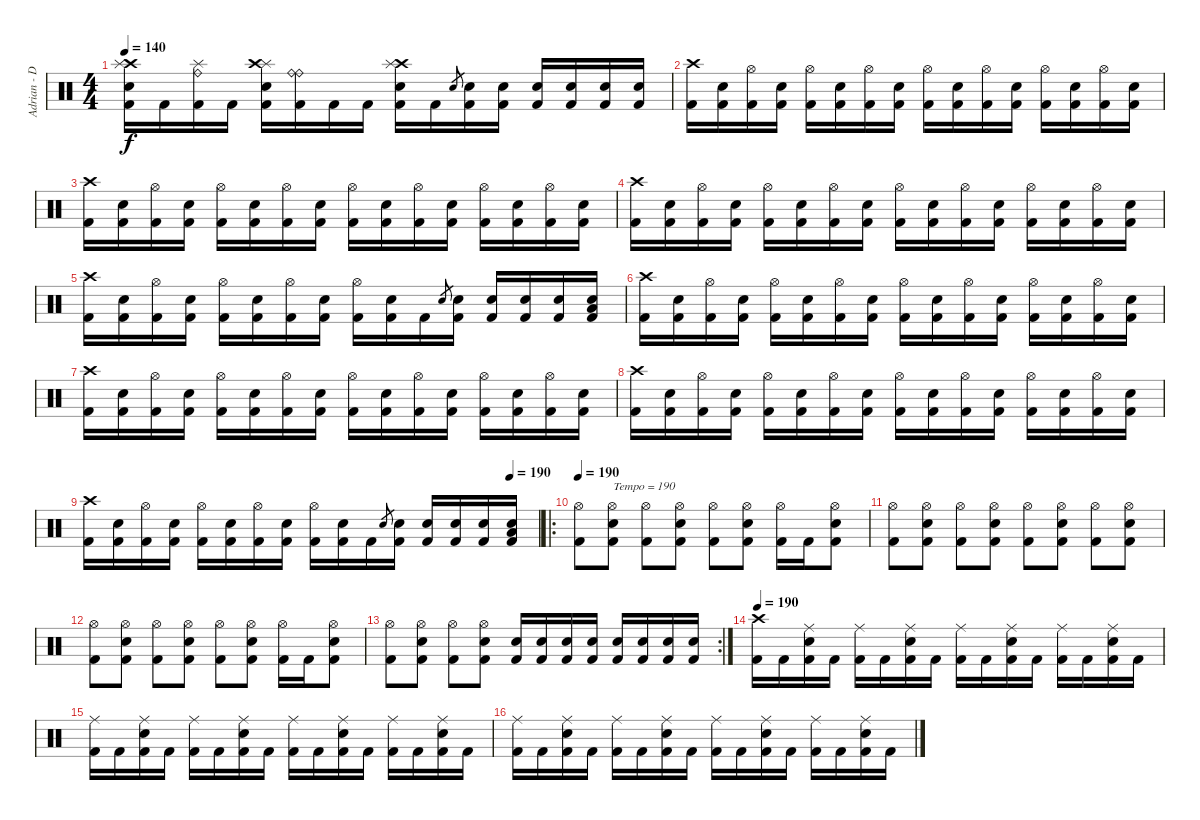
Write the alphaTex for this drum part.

\track ("Adrian - Drums" "Adrian - D") {instrument percussion}
\staff {score}
\articulation defaults
\ts (4 4)
\tempo 140
\clef neutral
\ks c
("Crash high (hit)" "Splash (hit)" "Electric Snare (hit)" "Kick (hit) 2").16{dy f} "Kick (hit) 2".16 ("Splash (hit)" "Ride (bell)" "Kick (hit) 2").16 "Kick (hit) 2".16 ("Splash (hit)" "Crash high (hit)" "Electric Snare (hit)" "Kick (hit) 2").16 ("Ride (bell)" "Ride (bell)" "Kick (hit) 2").16 "Kick (hit) 2".16 "Kick (hit) 2".16 ("Crash high (hit)" "Splash (hit)" "Electric Snare (hit)" "Kick (hit) 2").16 "Kick (hit) 2".16 "Electric Snare (hit)".8{gr} ("Electric Snare (hit)" "Kick (hit) 2").16 ("Electric Snare (hit)" "Kick (hit) 2").16 ("Electric Snare (hit)" "Kick (hit) 2").16 ("Electric Snare (hit)" "Kick (hit) 2").16 ("Electric Snare (hit)" "Kick (hit) 2").16 ("Electric Snare (hit)" "Kick (hit) 2").16 |
("Crash high (hit)" "Kick (hit) 2").16 ("Electric Snare (hit)" "Kick (hit) 2").16 ("Hi-Hat (open)" "Kick (hit) 2").16 ("Electric Snare (hit)" "Kick (hit) 2").16 ("Hi-Hat (open)" "Kick (hit) 2").16 ("Electric Snare (hit)" "Kick (hit) 2").16 ("Hi-Hat (open)" "Kick (hit) 2").16 ("Electric Snare (hit)" "Kick (hit) 2").16 ("Hi-Hat (open)" "Kick (hit) 2").16 ("Electric Snare (hit)" "Kick (hit) 2").16 ("Hi-Hat (open)" "Kick (hit) 2").16 ("Electric Snare (hit)" "Kick (hit) 2").16 ("Hi-Hat (open)" "Kick (hit) 2").16 ("Electric Snare (hit)" "Kick (hit) 2").16 ("Hi-Hat (open)" "Kick (hit) 2").16 ("Electric Snare (hit)" "Kick (hit) 2").16 |
("Crash high (hit)" "Kick (hit) 2").16 ("Electric Snare (hit)" "Kick (hit) 2").16 ("Hi-Hat (open)" "Kick (hit) 2").16 ("Electric Snare (hit)" "Kick (hit) 2").16 ("Hi-Hat (open)" "Kick (hit) 2").16 ("Electric Snare (hit)" "Kick (hit) 2").16 ("Hi-Hat (open)" "Kick (hit) 2").16 ("Electric Snare (hit)" "Kick (hit) 2").16 ("Hi-Hat (open)" "Kick (hit) 2").16 ("Electric Snare (hit)" "Kick (hit) 2").16 ("Hi-Hat (open)" "Kick (hit) 2").16 ("Electric Snare (hit)" "Kick (hit) 2").16 ("Hi-Hat (open)" "Kick (hit) 2").16 ("Electric Snare (hit)" "Kick (hit) 2").16 ("Hi-Hat (open)" "Kick (hit) 2").16 ("Electric Snare (hit)" "Kick (hit) 2").16 |
("Crash high (hit)" "Kick (hit) 2").16 ("Electric Snare (hit)" "Kick (hit) 2").16 ("Hi-Hat (open)" "Kick (hit) 2").16 ("Electric Snare (hit)" "Kick (hit) 2").16 ("Hi-Hat (open)" "Kick (hit) 2").16 ("Electric Snare (hit)" "Kick (hit) 2").16 ("Hi-Hat (open)" "Kick (hit) 2").16 ("Electric Snare (hit)" "Kick (hit) 2").16 ("Hi-Hat (open)" "Kick (hit) 2").16 ("Electric Snare (hit)" "Kick (hit) 2").16 ("Hi-Hat (open)" "Kick (hit) 2").16 ("Electric Snare (hit)" "Kick (hit) 2").16 ("Hi-Hat (open)" "Kick (hit) 2").16 ("Electric Snare (hit)" "Kick (hit) 2").16 ("Hi-Hat (open)" "Kick (hit) 2").16 ("Electric Snare (hit)" "Kick (hit) 2").16 |
("Crash high (hit)" "Kick (hit) 2").16 ("Electric Snare (hit)" "Kick (hit) 2").16 ("Hi-Hat (open)" "Kick (hit) 2").16 ("Electric Snare (hit)" "Kick (hit) 2").16 ("Hi-Hat (open)" "Kick (hit) 2").16 ("Electric Snare (hit)" "Kick (hit) 2").16 ("Hi-Hat (open)" "Kick (hit) 2").16 ("Electric Snare (hit)" "Kick (hit) 2").16 ("Hi-Hat (open)" "Kick (hit) 2").16 ("Electric Snare (hit)" "Kick (hit) 2").16 "Kick (hit) 2".16 "Electric Snare (hit)".8{gr} ("Electric Snare (hit)" "Kick (hit) 2").16 ("Electric Snare (hit)" "Kick (hit) 2").16 ("Electric Snare (hit)" "Kick (hit) 2").16 ("Electric Snare (hit)" "Kick (hit) 2").16 ("Electric Snare (hit)" "Low Floor Tom (hit)" "Kick (hit) 2").16 |
("Crash high (hit)" "Kick (hit) 2").16 ("Electric Snare (hit)" "Kick (hit) 2").16 ("Hi-Hat (open)" "Kick (hit) 2").16 ("Electric Snare (hit)" "Kick (hit) 2").16 ("Hi-Hat (open)" "Kick (hit) 2").16 ("Electric Snare (hit)" "Kick (hit) 2").16 ("Hi-Hat (open)" "Kick (hit) 2").16 ("Electric Snare (hit)" "Kick (hit) 2").16 ("Hi-Hat (open)" "Kick (hit) 2").16 ("Electric Snare (hit)" "Kick (hit) 2").16 ("Hi-Hat (open)" "Kick (hit) 2").16 ("Electric Snare (hit)" "Kick (hit) 2").16 ("Hi-Hat (open)" "Kick (hit) 2").16 ("Electric Snare (hit)" "Kick (hit) 2").16 ("Hi-Hat (open)" "Kick (hit) 2").16 ("Electric Snare (hit)" "Kick (hit) 2").16 |
("Crash high (hit)" "Kick (hit) 2").16 ("Electric Snare (hit)" "Kick (hit) 2").16 ("Hi-Hat (open)" "Kick (hit) 2").16 ("Electric Snare (hit)" "Kick (hit) 2").16 ("Hi-Hat (open)" "Kick (hit) 2").16 ("Electric Snare (hit)" "Kick (hit) 2").16 ("Hi-Hat (open)" "Kick (hit) 2").16 ("Electric Snare (hit)" "Kick (hit) 2").16 ("Hi-Hat (open)" "Kick (hit) 2").16 ("Electric Snare (hit)" "Kick (hit) 2").16 ("Hi-Hat (open)" "Kick (hit) 2").16 ("Electric Snare (hit)" "Kick (hit) 2").16 ("Hi-Hat (open)" "Kick (hit) 2").16 ("Electric Snare (hit)" "Kick (hit) 2").16 ("Hi-Hat (open)" "Kick (hit) 2").16 ("Electric Snare (hit)" "Kick (hit) 2").16 |
("Crash high (hit)" "Kick (hit) 2").16 ("Electric Snare (hit)" "Kick (hit) 2").16 ("Hi-Hat (open)" "Kick (hit) 2").16 ("Electric Snare (hit)" "Kick (hit) 2").16 ("Hi-Hat (open)" "Kick (hit) 2").16 ("Electric Snare (hit)" "Kick (hit) 2").16 ("Hi-Hat (open)" "Kick (hit) 2").16 ("Electric Snare (hit)" "Kick (hit) 2").16 ("Hi-Hat (open)" "Kick (hit) 2").16 ("Electric Snare (hit)" "Kick (hit) 2").16 ("Hi-Hat (open)" "Kick (hit) 2").16 ("Electric Snare (hit)" "Kick (hit) 2").16 ("Hi-Hat (open)" "Kick (hit) 2").16 ("Electric Snare (hit)" "Kick (hit) 2").16 ("Hi-Hat (open)" "Kick (hit) 2").16 ("Electric Snare (hit)" "Kick (hit) 2").16 |
\tempo (190 0.9375)
("Crash high (hit)" "Kick (hit) 2").16 ("Electric Snare (hit)" "Kick (hit) 2").16 ("Hi-Hat (open)" "Kick (hit) 2").16 ("Electric Snare (hit)" "Kick (hit) 2").16 ("Hi-Hat (open)" "Kick (hit) 2").16 ("Electric Snare (hit)" "Kick (hit) 2").16 ("Hi-Hat (open)" "Kick (hit) 2").16 ("Electric Snare (hit)" "Kick (hit) 2").16 ("Hi-Hat (open)" "Kick (hit) 2").16 ("Electric Snare (hit)" "Kick (hit) 2").16 "Kick (hit) 2".16 "Electric Snare (hit)".8{gr} ("Electric Snare (hit)" "Kick (hit) 2").16 ("Electric Snare (hit)" "Kick (hit) 2").16 ("Electric Snare (hit)" "Kick (hit) 2").16 ("Electric Snare (hit)" "Kick (hit) 2").16 ("Electric Snare (hit)" "Low Floor Tom (hit)" "Kick (hit) 2").16 |
\ro
\tempo 190
("Hi-Hat (open)" "Kick (hit) 2").8 ("Hi-Hat (open)" "Electric Snare (hit)" "Kick (hit) 2").8{txt "Tempo = 190"} ("Hi-Hat (open)" "Kick (hit) 2").8 ("Hi-Hat (open)" "Electric Snare (hit)" "Kick (hit) 2").8 ("Hi-Hat (open)" "Kick (hit) 2").8 ("Hi-Hat (open)" "Electric Snare (hit)" "Kick (hit) 2").8 ("Hi-Hat (open)" "Kick (hit) 2").16 "Kick (hit) 2".16 ("Hi-Hat (open)" "Electric Snare (hit)" "Kick (hit) 2").8 |
("Hi-Hat (open)" "Kick (hit) 2").8 ("Hi-Hat (open)" "Electric Snare (hit)" "Kick (hit) 2").8 ("Hi-Hat (open)" "Kick (hit) 2").8 ("Hi-Hat (open)" "Electric Snare (hit)" "Kick (hit) 2").8 ("Hi-Hat (open)" "Kick (hit) 2").8 ("Hi-Hat (open)" "Electric Snare (hit)" "Kick (hit) 2").8 ("Hi-Hat (open)" "Kick (hit) 2").8 ("Hi-Hat (open)" "Electric Snare (hit)" "Kick (hit) 2").8 |
("Hi-Hat (open)" "Kick (hit) 2").8 ("Hi-Hat (open)" "Electric Snare (hit)" "Kick (hit) 2").8 ("Hi-Hat (open)" "Kick (hit) 2").8 ("Hi-Hat (open)" "Electric Snare (hit)" "Kick (hit) 2").8 ("Hi-Hat (open)" "Kick (hit) 2").8 ("Hi-Hat (open)" "Electric Snare (hit)" "Kick (hit) 2").8 ("Hi-Hat (open)" "Kick (hit) 2").16 "Kick (hit) 2".16 ("Hi-Hat (open)" "Electric Snare (hit)" "Kick (hit) 2").8 |
\rc 2
("Hi-Hat (open)" "Kick (hit) 2").8 ("Hi-Hat (open)" "Electric Snare (hit)" "Kick (hit) 2").8 ("Hi-Hat (open)" "Kick (hit) 2").8 ("Hi-Hat (open)" "Electric Snare (hit)" "Kick (hit) 2").8 ("Electric Snare (hit)" "Kick (hit) 2").16 ("Electric Snare (hit)" "Kick (hit) 2").16 ("Electric Snare (hit)" "Kick (hit) 2").16 ("Electric Snare (hit)" "Kick (hit) 2").16 ("Electric Snare (hit)" "Kick (hit) 2").16 ("Electric Snare (hit)" "Kick (hit) 2").16 ("Electric Snare (hit)" "Kick (hit) 2").16 ("Electric Snare (hit)" "Kick (hit) 2").16 |
\tempo 190
("Crash high (hit)" "Kick (hit) 2").16 "Kick (hit) 2".16 ("Ride (middle)" "Electric Snare (hit)" "Kick (hit) 2").16 "Kick (hit) 2".16 ("Ride (middle)" "Kick (hit) 2").16 "Kick (hit) 2".16 ("Ride (middle)" "Electric Snare (hit)" "Kick (hit) 2").16 "Kick (hit) 2".16 ("Ride (middle)" "Kick (hit) 2").16 "Kick (hit) 2".16 ("Ride (middle)" "Electric Snare (hit)" "Kick (hit) 2").16 "Kick (hit) 2".16 ("Ride (middle)" "Kick (hit) 2").16 "Kick (hit) 2".16 ("Ride (middle)" "Electric Snare (hit)" "Kick (hit) 2").16 "Kick (hit) 2".16 |
("Ride (middle)" "Kick (hit) 2").16 "Kick (hit) 2".16 ("Ride (middle)" "Electric Snare (hit)" "Kick (hit) 2").16 "Kick (hit) 2".16 ("Ride (middle)" "Kick (hit) 2").16 "Kick (hit) 2".16 ("Ride (middle)" "Electric Snare (hit)" "Kick (hit) 2").16 "Kick (hit) 2".16 ("Ride (middle)" "Kick (hit) 2").16 "Kick (hit) 2".16 ("Ride (middle)" "Electric Snare (hit)" "Kick (hit) 2").16 "Kick (hit) 2".16 ("Ride (middle)" "Kick (hit) 2").16 "Kick (hit) 2".16 ("Ride (middle)" "Electric Snare (hit)" "Kick (hit) 2").16 "Kick (hit) 2".16 |
("Ride (middle)" "Kick (hit) 2").16 "Kick (hit) 2".16 ("Ride (middle)" "Electric Snare (hit)" "Kick (hit) 2").16 "Kick (hit) 2".16 ("Ride (middle)" "Kick (hit) 2").16 "Kick (hit) 2".16 ("Ride (middle)" "Electric Snare (hit)" "Kick (hit) 2").16 "Kick (hit) 2".16 ("Ride (middle)" "Kick (hit) 2").16 "Kick (hit) 2".16 ("Ride (middle)" "Electric Snare (hit)" "Kick (hit) 2").16 "Kick (hit) 2".16 ("Ride (middle)" "Kick (hit) 2").16 "Kick (hit) 2".16 ("Ride (middle)" "Electric Snare (hit)" "Kick (hit) 2").16 "Kick (hit) 2".16
